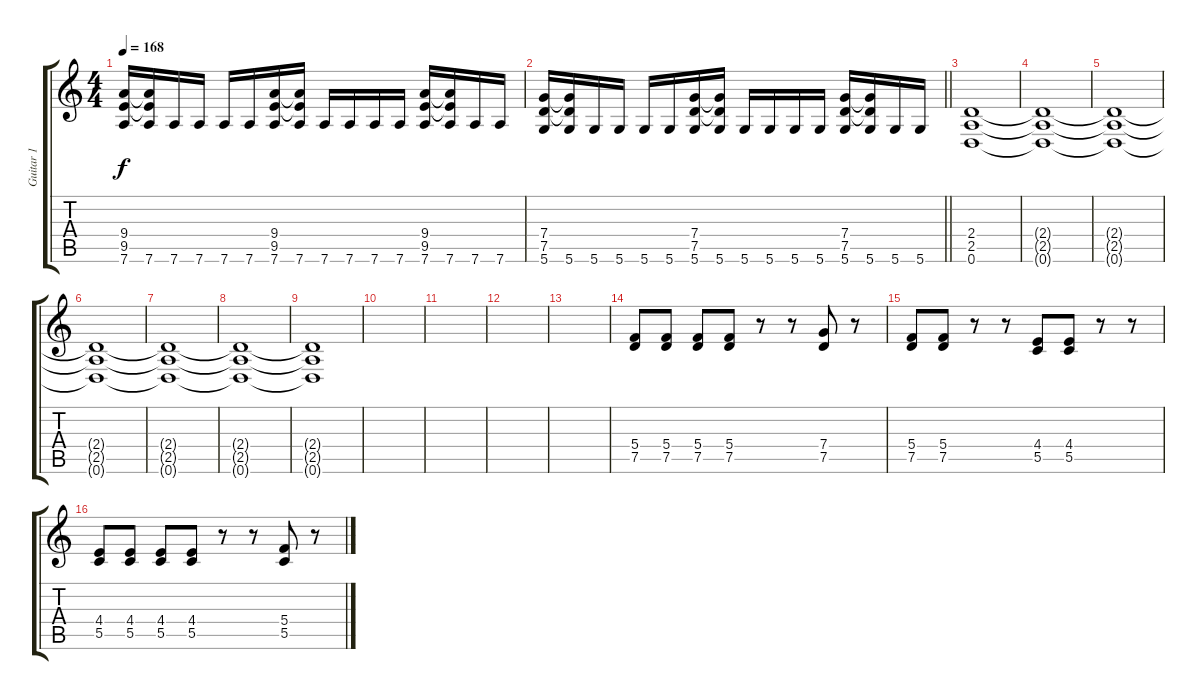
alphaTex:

\track ("Guitar 1" "Guitar 1") {instrument distortionguitar}
\staff {score tabs}
\tuning (D4 A3 F3 C3 G2 D2) {hide}
\ts (4 4)
\tempo 168
\clef g2
\ks c
(9.4 9.5 7.6).16{dy f} (9.4{t} 9.5{t} 7.6).16 7.6.16 7.6.16 7.6.16 7.6.16 (9.4 9.5 7.6).16 (9.4{t} 9.5{t} 7.6).16 7.6.16 7.6.16 7.6.16 7.6.16 (9.4 9.5 7.6).16 (9.4{t} 9.5{t} 7.6).16 7.6.16 7.6.16 |
\barLineRight lightlight
(7.4 7.5 5.6).16 (7.4{t} 7.5{t} 5.6).16 5.6.16 5.6.16 5.6.16 5.6.16 (7.4 7.5 5.6).16 (7.4{t} 7.5{t} 5.6).16 5.6.16 5.6.16 5.6.16 5.6.16 (7.4 7.5 5.6).16 (7.4{t} 7.5{t} 5.6).16 5.6.16 5.6.16 |
(2.4 2.5 0.6).1{volume 8} |
(2.4{t} 2.5{t} 0.6{t}).1 |
(2.4{t} 2.5{t} 0.6{t}).1 |
(2.4{t} 2.5{t} 0.6{t}).1 |
(2.4{t} 2.5{t} 0.6{t}).1{volume 0} |
(2.4{t} 2.5{t} 0.6{t}).1 |
(2.4{t} 2.5{t} 0.6{t}).1 |
|
|
|
|
(5.4 7.5).8 (5.4 7.5).8 (5.4 7.5).8 (5.4 7.5).8 r.8 r.8 (7.4 7.5).8 r.8 |
(5.4 7.5).8 (5.4 7.5).8 r.8 r.8 (4.4 5.5).8 (4.4 5.5).8 r.8 r.8 |
(4.4 5.5).8{volume 16} (4.4 5.5).8 (4.4 5.5).8 (4.4 5.5).8 r.8 r.8 (5.4 5.5).8 r.8
